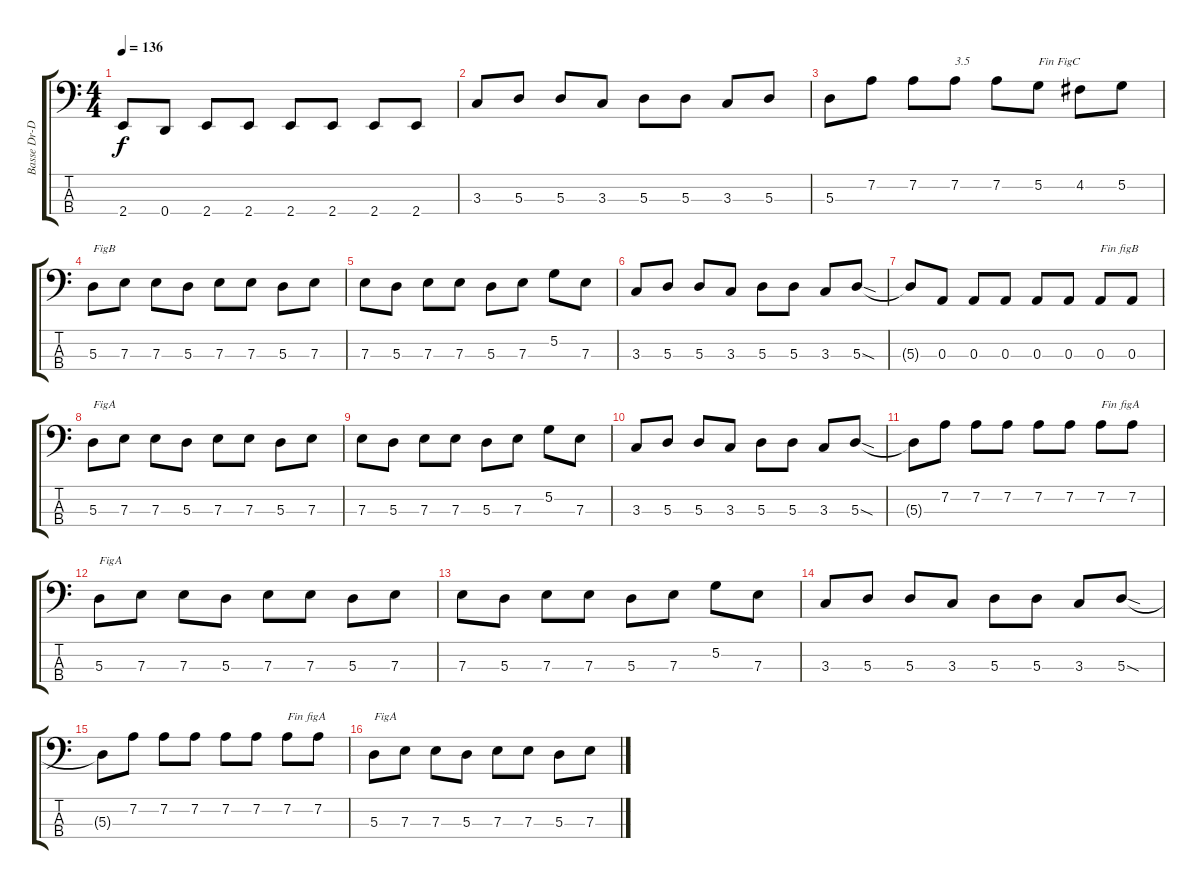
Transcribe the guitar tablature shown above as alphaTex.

\track ("Basse Dr-D" "Basse Dr-D") {instrument electricbasspick}
\staff {score tabs}
\tuning (G2 D2 A1 D1) {hide}
\ts (4 4)
\tempo 136
\clef f4
\ks c
2.4.8{dy f} 0.4.8 2.4.8 2.4.8 2.4.8 2.4.8 2.4.8 2.4.8 |
3.3.8 5.3.8 5.3.8 3.3.8 5.3.8 5.3.8 3.3.8 5.3.8 |
5.3.8 7.2.8 7.2.8 7.2.8{txt "3.5"} 7.2.8 5.2.8{txt "Fin FigC"} 4.2.8 5.2.8 |
5.3.8{txt "FigB"} 7.3.8 7.3.8 5.3.8 7.3.8 7.3.8 5.3.8 7.3.8 |
7.3.8 5.3.8 7.3.8 7.3.8 5.3.8 7.3.8 5.2.8 7.3.8 |
3.3.8 5.3.8 5.3.8 3.3.8 5.3.8 5.3.8 3.3.8 5.3{sod}.8 |
5.3{t}.8 0.3.8 0.3.8 0.3.8 0.3.8 0.3.8 0.3.8{txt "Fin figB"} 0.3.8 |
5.3.8{txt "FigA"} 7.3.8 7.3.8 5.3.8 7.3.8 7.3.8 5.3.8 7.3.8 |
7.3.8 5.3.8 7.3.8 7.3.8 5.3.8 7.3.8 5.2.8 7.3.8 |
3.3.8 5.3.8 5.3.8 3.3.8 5.3.8 5.3.8 3.3.8 5.3{sod}.8 |
5.3{t}.8 7.2.8 7.2.8 7.2.8 7.2.8 7.2.8 7.2.8{txt "Fin figA"} 7.2.8 |
5.3.8{txt "FigA"} 7.3.8 7.3.8 5.3.8 7.3.8 7.3.8 5.3.8 7.3.8 |
7.3.8 5.3.8 7.3.8 7.3.8 5.3.8 7.3.8 5.2.8 7.3.8 |
3.3.8 5.3.8 5.3.8 3.3.8 5.3.8 5.3.8 3.3.8 5.3{sod}.8 |
5.3{t}.8 7.2.8 7.2.8 7.2.8 7.2.8 7.2.8 7.2.8{txt "Fin figA"} 7.2.8 |
5.3.8{txt "FigA"} 7.3.8 7.3.8 5.3.8 7.3.8 7.3.8 5.3.8 7.3.8
